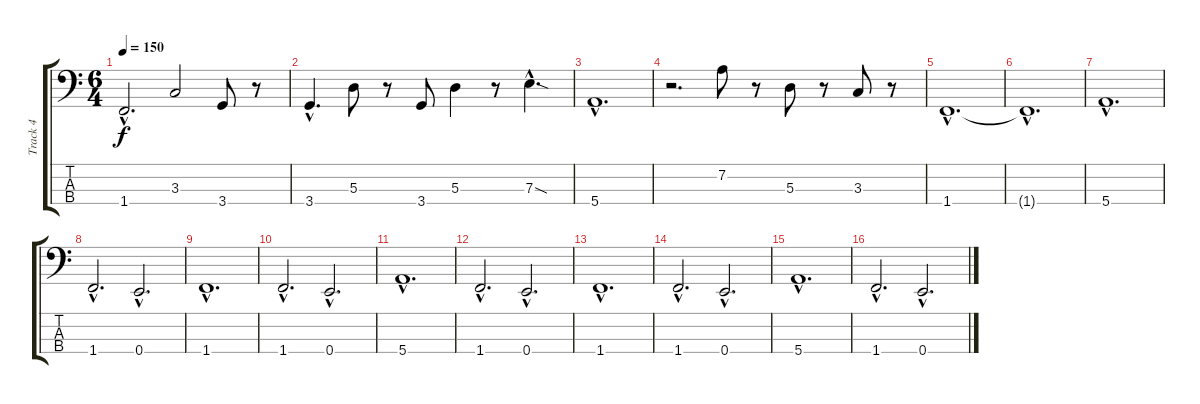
\track ("Track 4" "Track 4") {instrument electricbassfinger}
\staff {score tabs}
\tuning (G2 D2 A1 E1) {hide}
\ts (6 4)
\tempo 150
\clef f4
\ks c
1.4{hac}.2{d dy f} 3.3.2 3.4.8 r.8 |
3.4{hac}.4{d} 5.3.8 r.8 3.4.8 5.3.4 r.8 7.3{sod hac}.4{d} |
5.4{hac}.1{d} |
r.2{d} 7.2.8 r.8 5.3.8 r.8 3.3.8 r.8 |
1.4{hac}.1{d} |
1.4{hac t}.1{d} |
5.4{hac}.1{d} |
1.4{hac}.2{d} 0.4{hac}.2{d} |
1.4{hac}.1{d} |
1.4{hac}.2{d} 0.4{hac}.2{d} |
5.4{hac}.1{d} |
1.4{hac}.2{d} 0.4{hac}.2{d} |
1.4{hac}.1{d} |
1.4{hac}.2{d} 0.4{hac}.2{d} |
5.4{hac}.1{d} |
1.4{hac}.2{d} 0.4{hac}.2{d}
